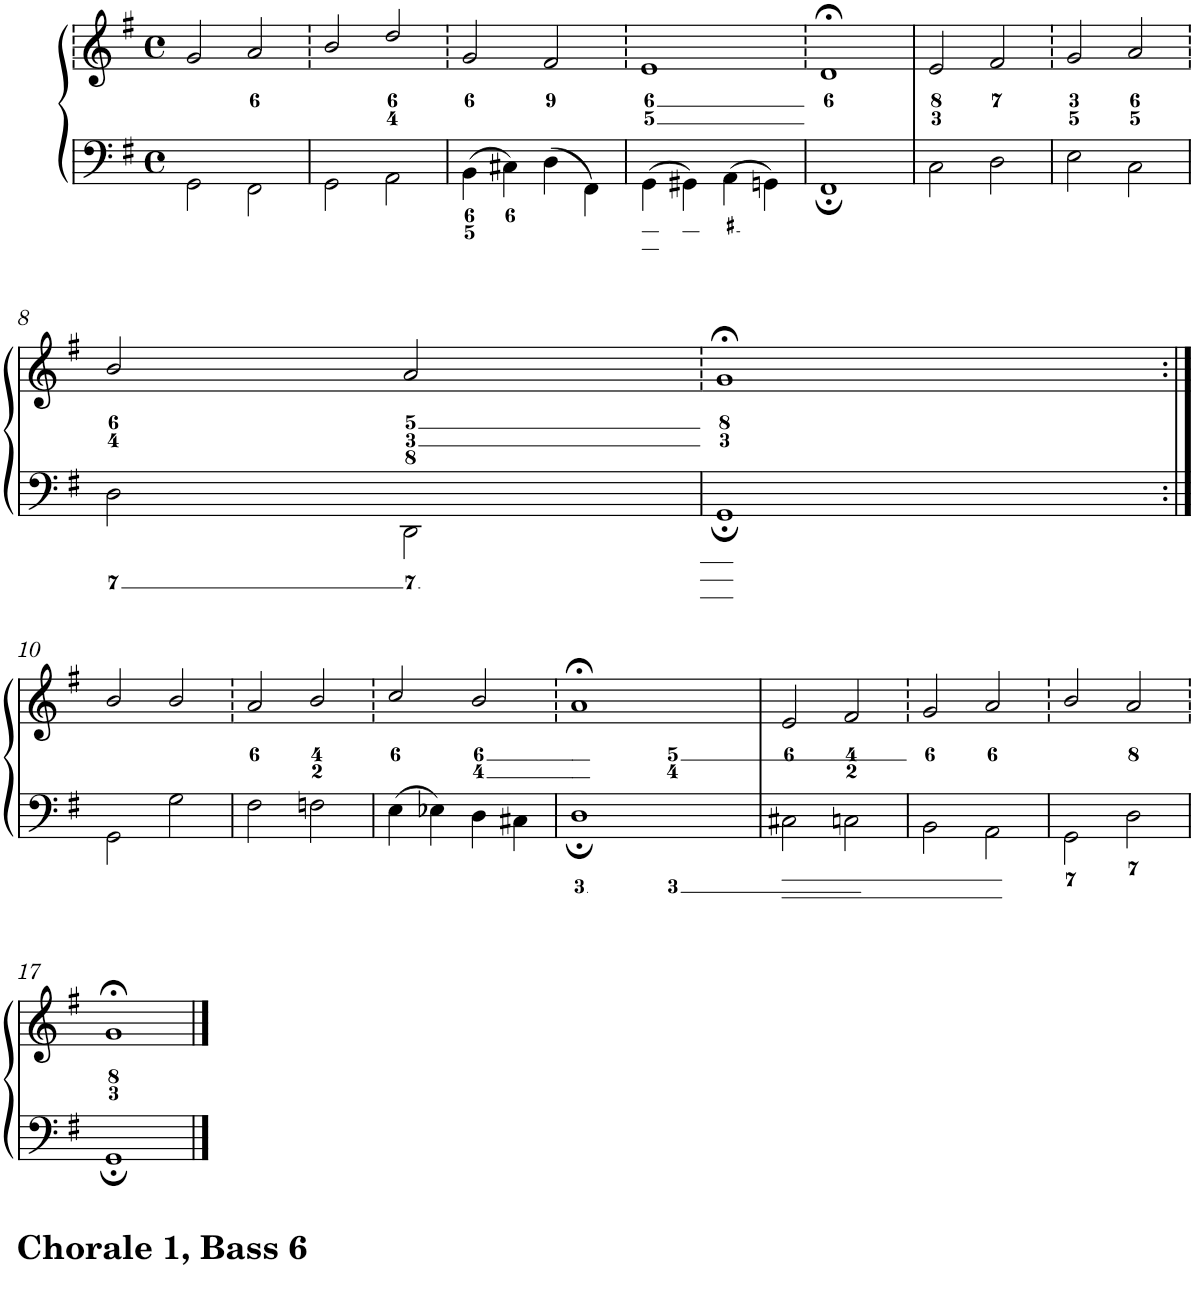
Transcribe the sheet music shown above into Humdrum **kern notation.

**kern	**kern
*part1	*part1
*staff2	*staff1
*I"Piano	*
*I'Pno.	*
*clefF4	*clefG2
*k[f#]	*k[f#]
*G:	*G:
*M4/4	*M4/4
*met(c)	*met(c)
=1	=1
2GG\	2g/
2FF#\	2a/
=2	=2
2GG\	2b/
2AA\	2dd/
=3	=3
4BB\	2g/
4C#X\	.
4D\	2f#/
4FF#\	.
=4	=4
4GG\	1e
4GG#X\	.
4AA\	.
4GGn\	.
=5	=5
1FF#;	1d;<
=6	=6
2C\	2e/
2D\	2f#/
=7	=7
2E\	2g/
2C\	2a/
!!LO:LB:g=z
=8	=8
2D\	2b/
2DD\	2a/
=9	=9
1GG;	1g;<
!!LO:LB:g=z
=10:|!	=10:|!
2GG\	2b/
2G\	2b/
=11	=11
2F#\	2a/
2Fn\	2b/
=12	=12
4E\	2cc/
4E-X\	.
4D\	2b/
4C#X\	.
=13	=13
1D;	1a;<
=14	=14
2C#X\	2e/
2Cn\	2f#/
=15	=15
2BB\	2g/
2AA\	2a/
=16	=16
2GG\	2b/
2D\	2a/
!!LO:LB:g=z
=17	=17
1GG;	1g;<
==	==
*-	*-
